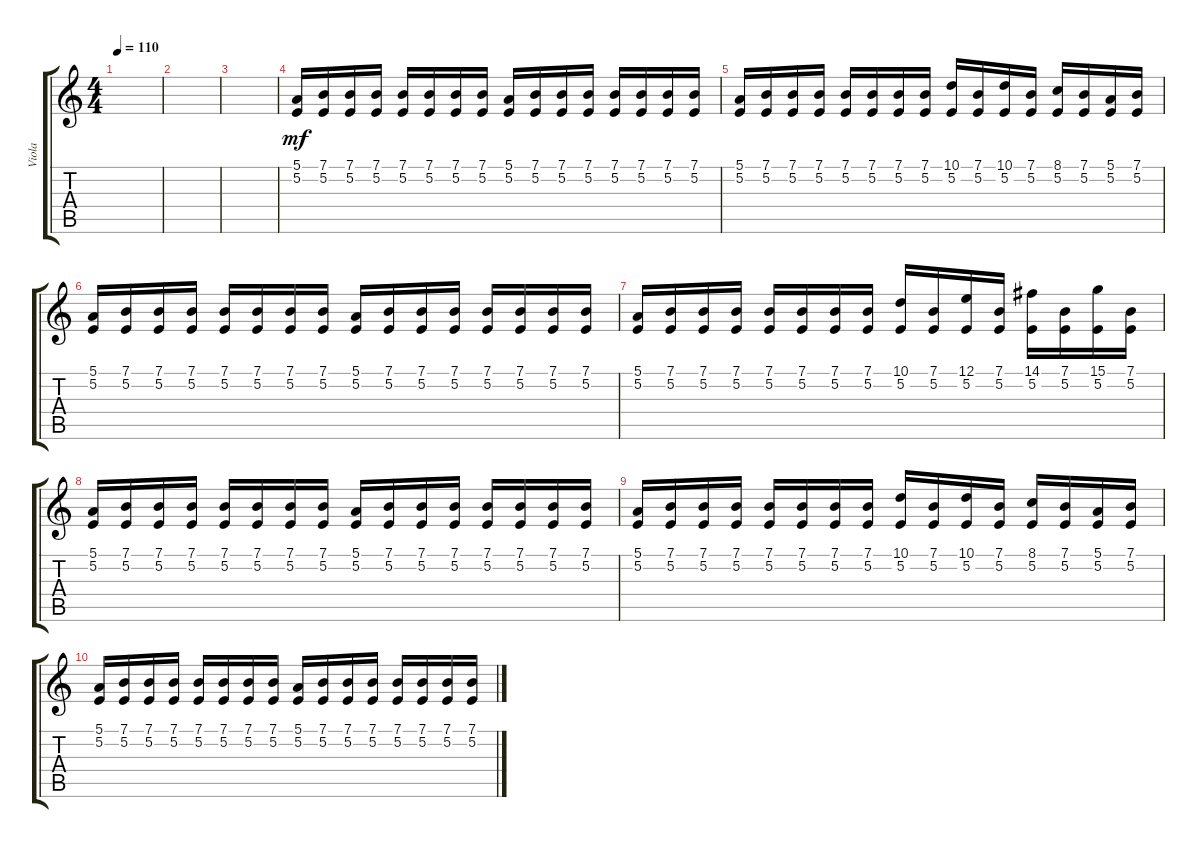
\track ("Viola" "Viola") {instrument viola}
\staff {score tabs}
\tuning (E4 B3 G3 D3 A2 E2) {hide}
\ts (4 4)
\tempo 110
\clef g2
\ks c
|
|
|
(5.1 5.2).16{dy mf} (7.1 5.2).16 (7.1 5.2).16 (7.1 5.2).16 (7.1 5.2).16 (7.1 5.2).16 (7.1 5.2).16 (7.1 5.2).16 (5.1 5.2).16 (7.1 5.2).16 (7.1 5.2).16 (7.1 5.2).16 (7.1 5.2).16 (7.1 5.2).16 (7.1 5.2).16 (7.1 5.2).16 |
(5.1 5.2).16 (7.1 5.2).16 (7.1 5.2).16 (7.1 5.2).16 (7.1 5.2).16 (7.1 5.2).16 (7.1 5.2).16 (7.1 5.2).16 (10.1 5.2).16 (7.1 5.2).16 (10.1 5.2).16 (7.1 5.2).16 (8.1 5.2).16 (7.1 5.2).16 (5.1 5.2).16 (7.1 5.2).16 |
(5.1 5.2).16 (7.1 5.2).16 (7.1 5.2).16 (7.1 5.2).16 (7.1 5.2).16 (7.1 5.2).16 (7.1 5.2).16 (7.1 5.2).16 (5.1 5.2).16 (7.1 5.2).16 (7.1 5.2).16 (7.1 5.2).16 (7.1 5.2).16 (7.1 5.2).16 (7.1 5.2).16 (7.1 5.2).16 |
(5.1 5.2).16 (7.1 5.2).16 (7.1 5.2).16 (7.1 5.2).16 (7.1 5.2).16 (7.1 5.2).16 (7.1 5.2).16 (7.1 5.2).16 (10.1 5.2).16 (7.1 5.2).16 (12.1 5.2).16 (7.1 5.2).16 (14.1 5.2).16 (7.1 5.2).16 (15.1 5.2).16 (7.1 5.2).16 |
(5.1 5.2).16 (7.1 5.2).16 (7.1 5.2).16 (7.1 5.2).16 (7.1 5.2).16 (7.1 5.2).16 (7.1 5.2).16 (7.1 5.2).16 (5.1 5.2).16 (7.1 5.2).16 (7.1 5.2).16 (7.1 5.2).16 (7.1 5.2).16 (7.1 5.2).16 (7.1 5.2).16 (7.1 5.2).16 |
(5.1 5.2).16 (7.1 5.2).16 (7.1 5.2).16 (7.1 5.2).16 (7.1 5.2).16 (7.1 5.2).16 (7.1 5.2).16 (7.1 5.2).16 (10.1 5.2).16 (7.1 5.2).16 (10.1 5.2).16 (7.1 5.2).16 (8.1 5.2).16 (7.1 5.2).16 (5.1 5.2).16 (7.1 5.2).16 |
(5.1 5.2).16 (7.1 5.2).16 (7.1 5.2).16 (7.1 5.2).16 (7.1 5.2).16 (7.1 5.2).16 (7.1 5.2).16 (7.1 5.2).16 (5.1 5.2).16 (7.1 5.2).16 (7.1 5.2).16 (7.1 5.2).16 (7.1 5.2).16 (7.1 5.2).16 (7.1 5.2).16 (7.1 5.2).16
